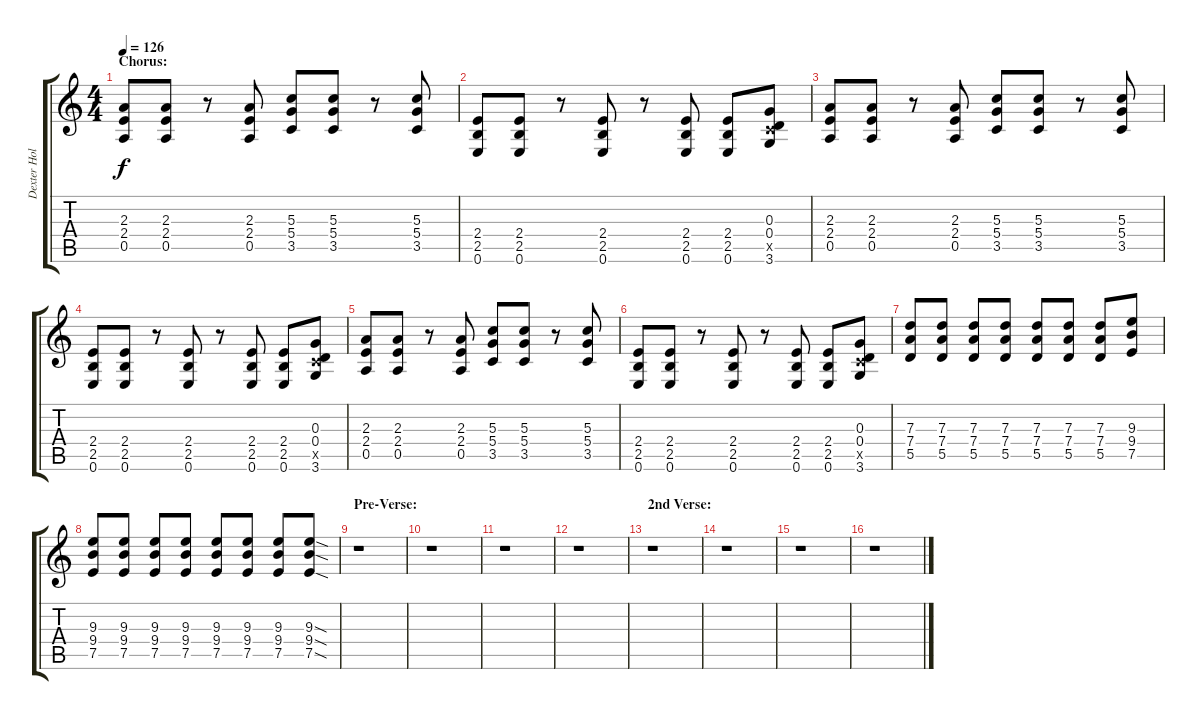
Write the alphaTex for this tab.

\track ("Dexter Holland - Guitar" "Dexter Hol") {instrument distortionguitar}
\staff {score tabs}
\tuning (E4 B3 G3 D3 A2 E2) {hide}
\ts (4 4)
\section ("" "Chorus:")
\tempo 126
\clef g2
\ks c
(2.3 2.4 0.5).8{dy f} (2.3 2.4 0.5).8 r.8 (2.3 2.4 0.5).8 (5.3 5.4 3.5).8 (5.3 5.4 3.5).8 r.8 (5.3 5.4 3.5).8 |
(2.4 2.5 0.6).8 (2.4 2.5 0.6).8 r.8 (2.4 2.5 0.6).8 r.8 (2.4 2.5 0.6).8 (2.4 2.5 0.6).8 (0.3 0.4 3.5{x} 3.6).8 |
(2.3 2.4 0.5).8 (2.3 2.4 0.5).8 r.8 (2.3 2.4 0.5).8 (5.3 5.4 3.5).8 (5.3 5.4 3.5).8 r.8 (5.3 5.4 3.5).8 |
(2.4 2.5 0.6).8 (2.4 2.5 0.6).8 r.8 (2.4 2.5 0.6).8 r.8 (2.4 2.5 0.6).8 (2.4 2.5 0.6).8 (0.3 0.4 3.5{x} 3.6).8 |
(2.3 2.4 0.5).8 (2.3 2.4 0.5).8 r.8 (2.3 2.4 0.5).8 (5.3 5.4 3.5).8 (5.3 5.4 3.5).8 r.8 (5.3 5.4 3.5).8 |
(2.4 2.5 0.6).8 (2.4 2.5 0.6).8 r.8 (2.4 2.5 0.6).8 r.8 (2.4 2.5 0.6).8 (2.4 2.5 0.6).8 (0.3 0.4 3.5{x} 3.6).8 |
(7.3 7.4 5.5).8 (7.3 7.4 5.5).8 (7.3 7.4 5.5).8 (7.3 7.4 5.5).8 (7.3 7.4 5.5).8 (7.3 7.4 5.5).8 (7.3 7.4 5.5).8 (9.3 9.4 7.5).8 |
(9.3 9.4 7.5).8 (9.3 9.4 7.5).8 (9.3 9.4 7.5).8 (9.3 9.4 7.5).8 (9.3 9.4 7.5).8 (9.3 9.4 7.5).8 (9.3 9.4 7.5).8 (9.3{sod} 9.4{sod} 7.5{sod}).8 |
\section ("" "Pre-Verse:")
r.1 |
r.1 |
r.1 |
r.1 |
\section ("" "2nd Verse:")
r.1 |
r.1 |
r.1 |
r.1
